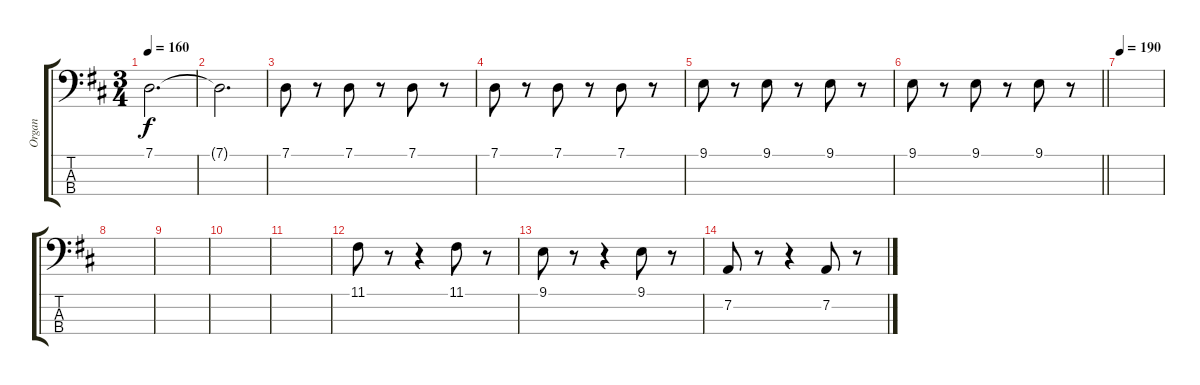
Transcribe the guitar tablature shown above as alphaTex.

\track ("Organ" "Organ") {instrument stringensemble1}
\staff {score tabs}
\tuning (G2 D2 A1 E1) {hide}
\ts (3 4)
\tempo 160
\clef f4
\ks d
7.1.2{d dy f} |
7.1{t}.2{d} |
7.1.8 r.8 7.1.8 r.8 7.1.8 r.8 |
7.1.8 r.8 7.1.8 r.8 7.1.8 r.8 |
9.1.8 r.8 9.1.8 r.8 9.1.8 r.8 |
\barLineRight lightlight
9.1.8 r.8 9.1.8 r.8 9.1.8 r.8 |
\tempo 190
|
|
|
|
|
11.1.8 r.8 r.4 11.1.8 r.8 |
9.1.8 r.8 r.4 9.1.8 r.8 |
7.2.8 r.8 r.4 7.2.8 r.8
